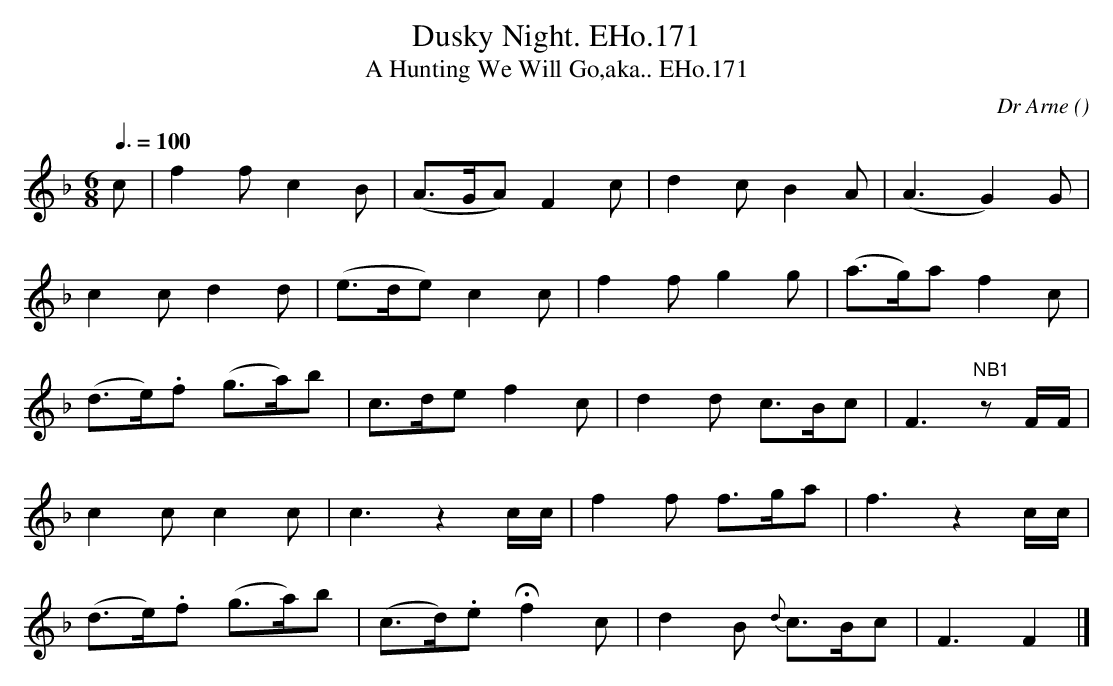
X:1
T:Dusky Night. EHo.171
T:A Hunting We Will Go,aka.. EHo.171
M:6/8
L:1/8
Q:3/8=100
C:Dr Arne
O:
K:F
c | f2f c2B | (A>GA) F2c | d2c B2A | (A3 G2)G |
c2c d2d | (e>de) c2c | f2f g2g | (a>g)a f2c |
(d>e).f (g>a)b | c>de f2c | d2d c>Bc | F3"NB1"z F/F/ |
c2cc2c | c3z2c/c/ | f2f f>ga | f3z2c/c/ |
(d>e).f (g>a)b | (c>d).e !fermata!f2c | d2B {d}c>Bc | F3F2 |]
